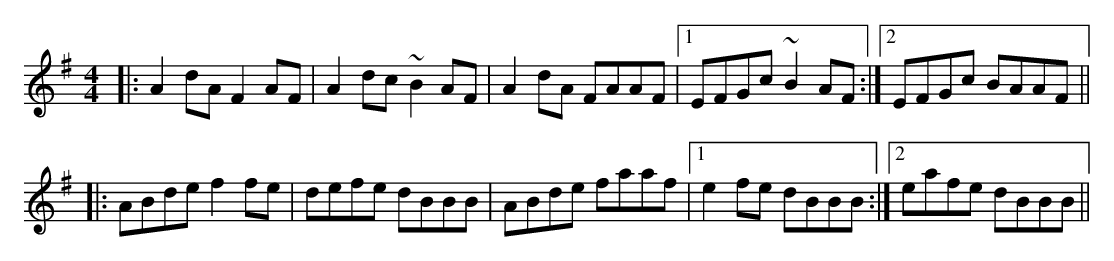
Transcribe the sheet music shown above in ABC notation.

X:1
M:4/4
K:G
|:A2 dA F2 AF|A2 dc ~B2 AF|A2 dA FAAF|1 EFGc ~B2 AF:|2 EFGc BAAF||
|:ABde f2 fe|defe dBBB|ABde faaf|1 e2 fe dBBB:|2 eafe dBBB||
